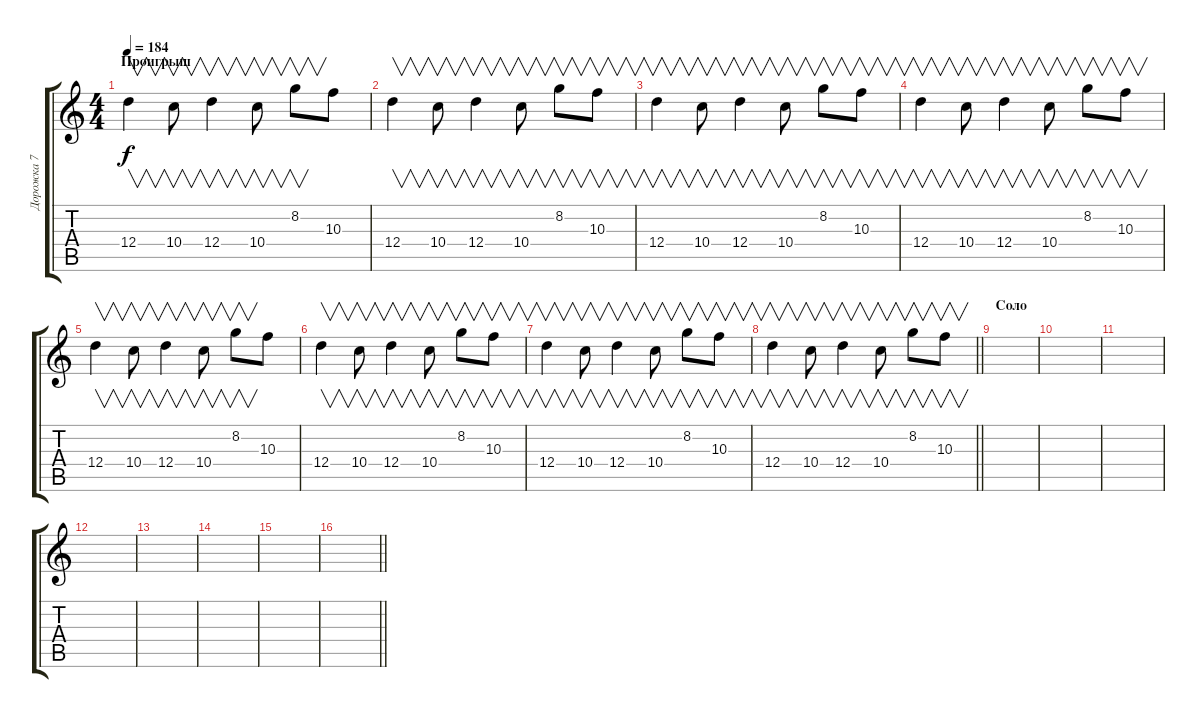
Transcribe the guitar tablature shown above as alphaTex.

\track ("Дорожка 7" "Дорожка 7") {instrument overdrivenguitar}
\staff {score tabs}
\tuning (E4 B3 G3 D3 A2 E2) {hide}
\ts (4 4)
\section ("" "Проигрыш ")
\tempo 184
\clef g2
\ks c
12.4.4{v dy f} 10.4.8{v} 12.4.4{v} 10.4.8{v} 8.2.8{v} 10.3.8 |
12.4.4{v} 10.4.8{v} 12.4.4{v} 10.4.8{v} 8.2.8{v} 10.3.8{v} |
12.4.4{v} 10.4.8{v} 12.4.4{v} 10.4.8{v} 8.2.8{v} 10.3.8{v} |
12.4.4{v} 10.4.8{v} 12.4.4{v} 10.4.8{v} 8.2.8{v} 10.3.8{v} |
12.4.4{v} 10.4.8{v} 12.4.4{v} 10.4.8{v} 8.2.8{v} 10.3.8 |
12.4.4{v} 10.4.8{v} 12.4.4{v} 10.4.8{v} 8.2.8{v} 10.3.8{v} |
12.4.4{v} 10.4.8{v} 12.4.4{v} 10.4.8{v} 8.2.8{v} 10.3.8{v} |
\barLineRight lightlight
12.4.4{v} 10.4.8{v} 12.4.4{v} 10.4.8{v} 8.2.8{v} 10.3.8{v} |
\section ("" "Соло")
|
|
|
|
|
|
|
\barLineRight lightlight
